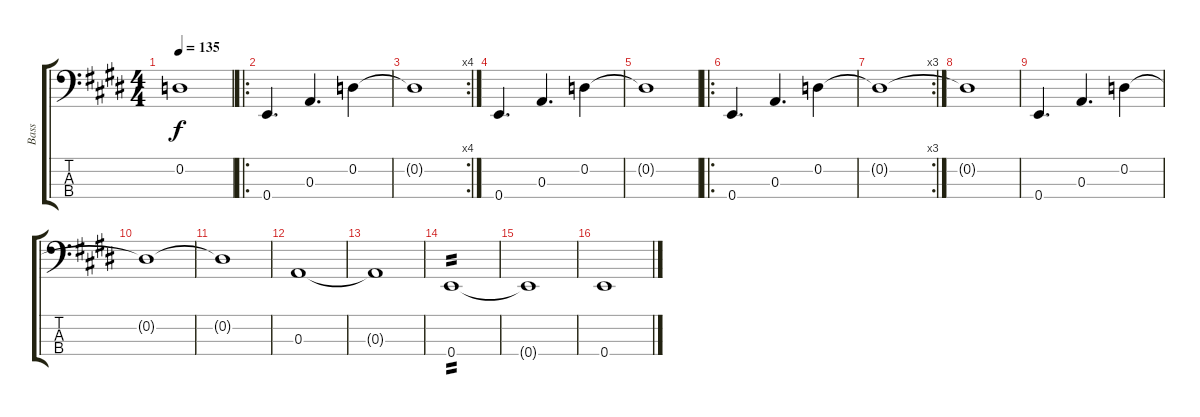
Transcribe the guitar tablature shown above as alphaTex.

\track ("Bass" "Bass") {instrument electricbassfinger}
\staff {score tabs}
\tuning (G2 D2 A1 E1) {hide}
\ts (4 4)
\tempo 135
\clef f4
\ks e
0.2{t}.1{dy f} |
\ro
0.4.4{d} 0.3.4{d} 0.2.4 |
\rc 4
0.2{t}.1 |
0.4.4{d} 0.3.4{d} 0.2.4 |
0.2{t}.1 |
\ro
0.4.4{d} 0.3.4{d} 0.2.4 |
\rc 3
0.2{t}.1 |
0.2{t}.1 |
0.4.4{d} 0.3.4{d} 0.2.4 |
0.2{t}.1 |
0.2{t}.1 |
0.3.1 |
0.3{t}.1 |
0.4.1{tp 2} |
0.4{t}.1 |
0.4.1
